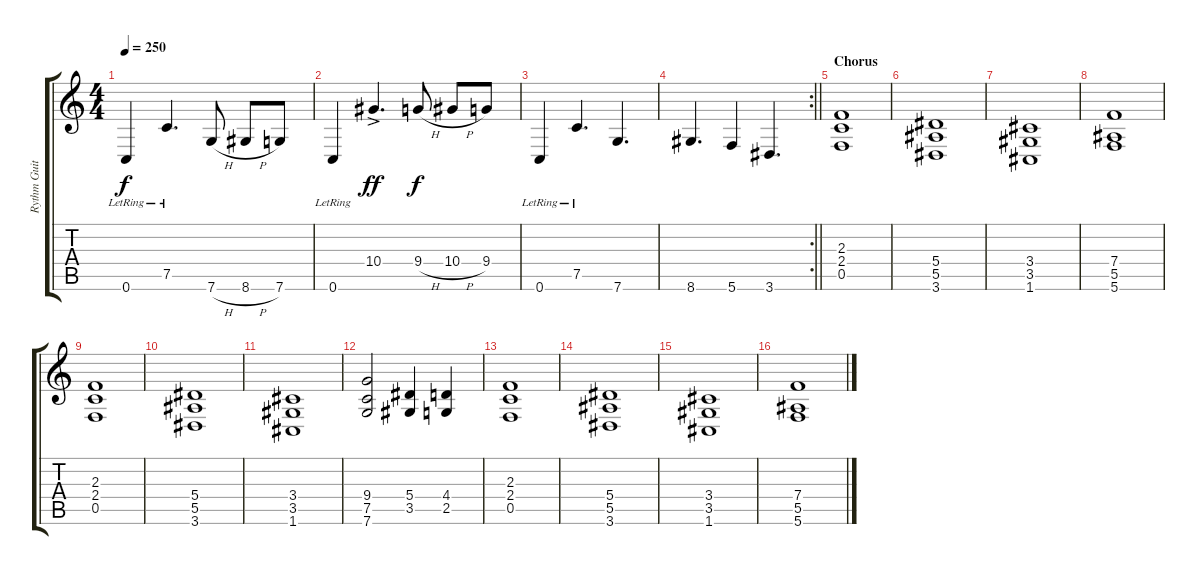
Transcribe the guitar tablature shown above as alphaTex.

\track ("Rythm Guitar" "Rythm Guit") {instrument distortionguitar}
\staff {score tabs}
\tuning (C4 G3 Eb3 Bb2 F2 C2) {hide}
\ts (4 4)
\tempo 250
\clef g2
\ks c
0.6{lr}.4{dy f} 7.5{lr}.4{d} 7.6{h}.8 8.6{h}.8 7.6.8 |
0.6{lr}.4 10.4{ac}.4{d dy ff} 9.4{h}.8{dy f} 10.4{h}.8 9.4.8 |
0.6{lr}.4 7.5{lr}.4{d} 7.6.4{d} |
\rc 2
\barLineRight lightlight
8.6.4{d} 5.6.4 3.6.4{d} |
\section ("" "Chorus")
(2.3 2.4 0.5).1 |
(5.4 5.5 3.6).1 |
(3.4 3.5 1.6).1 |
(7.4 5.5 5.6).1 |
(2.3 2.4 0.5).1 |
(5.4 5.5 3.6).1 |
(3.4 3.5 1.6).1 |
(9.4 7.5 7.6).2 (5.4 3.5).4 (4.4 2.5).4 |
(2.3 2.4 0.5).1 |
(5.4 5.5 3.6).1 |
(3.4 3.5 1.6).1 |
(7.4 5.5 5.6).1
